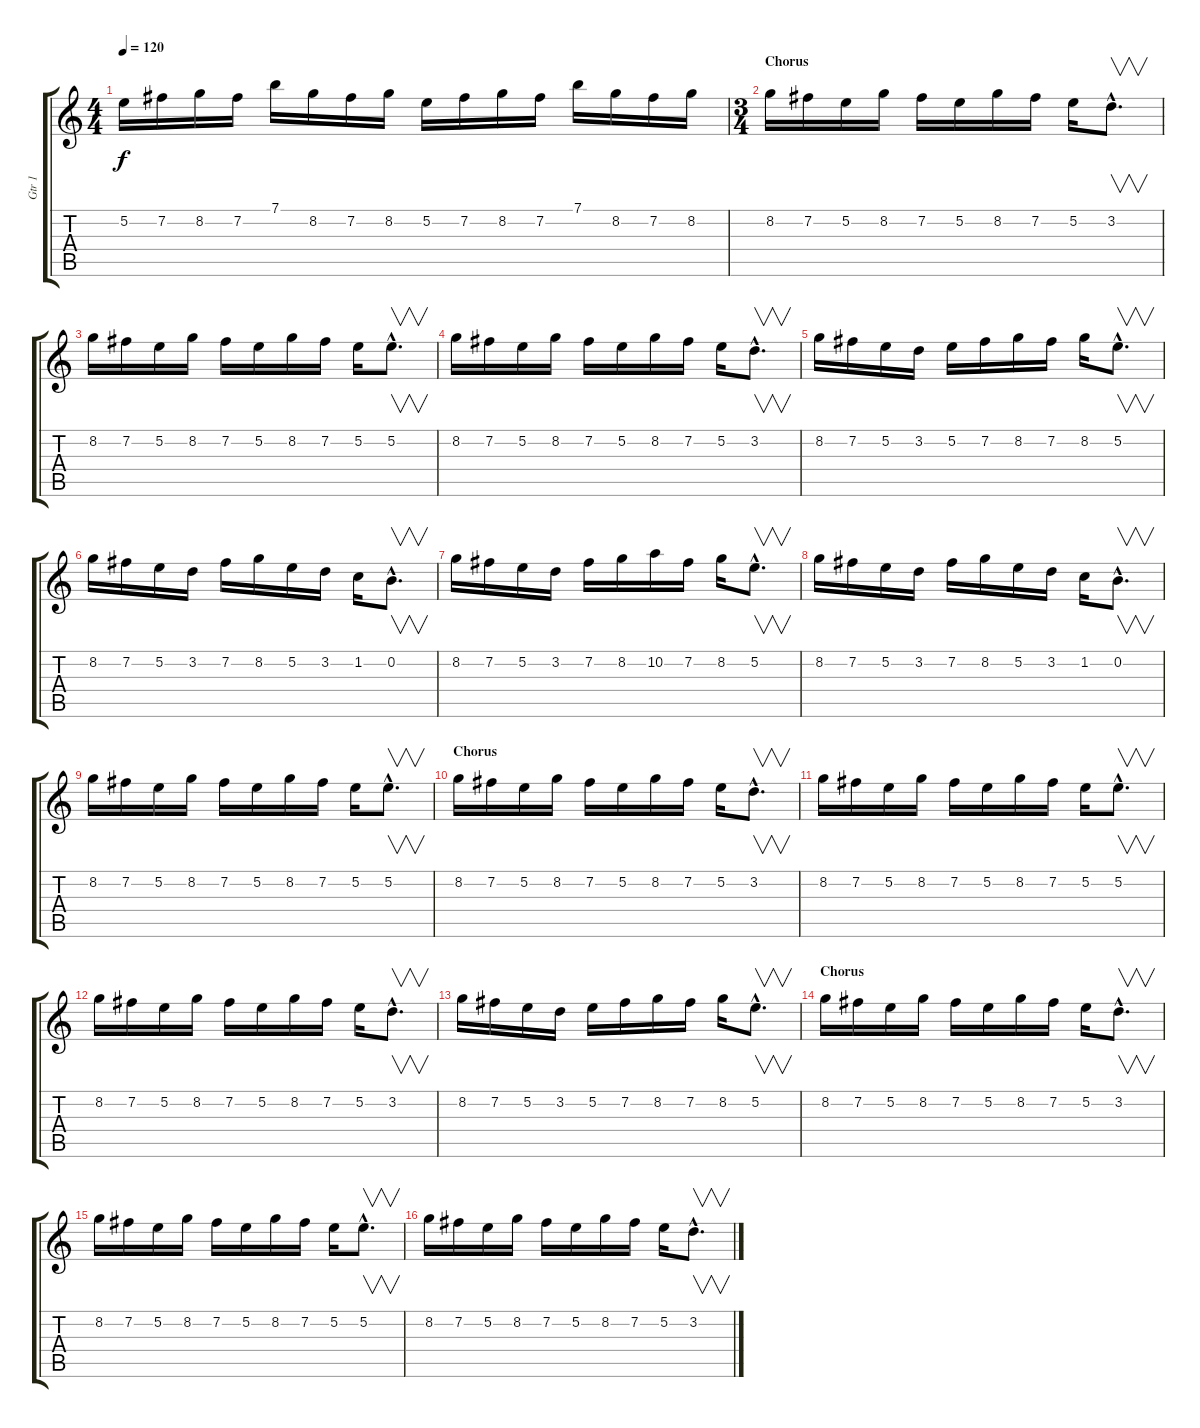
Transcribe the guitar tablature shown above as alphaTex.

\track ("Gtr 1" "Gtr 1") {instrument distortionguitar}
\staff {score tabs}
\tuning (E4 B3 G3 D3 A2 E2) {hide}
\ts (4 4)
\tempo 120
\clef g2
\ks c
5.2.16{dy f} 7.2.16 8.2.16 7.2.16 7.1.16 8.2.16 7.2.16 8.2.16 5.2.16 7.2.16 8.2.16 7.2.16 7.1.16 8.2.16 7.2.16 8.2.16 |
\ts (3 4)
\section ("" "Chorus")
8.2.16 7.2.16 5.2.16 8.2.16 7.2.16 5.2.16 8.2.16 7.2.16 5.2.16 3.2{hac}.8{v d} |
8.2.16 7.2.16 5.2.16 8.2.16 7.2.16 5.2.16 8.2.16 7.2.16 5.2.16 5.2{hac}.8{v d} |
8.2.16 7.2.16 5.2.16 8.2.16 7.2.16 5.2.16 8.2.16 7.2.16 5.2.16 3.2{hac}.8{v d} |
8.2.16 7.2.16 5.2.16 3.2.16 5.2.16 7.2.16 8.2.16 7.2.16 8.2.16 5.2{hac}.8{v d} |
8.2.16 7.2.16 5.2.16 3.2.16 7.2.16 8.2.16 5.2.16 3.2.16 1.2.16 0.2{hac}.8{v d} |
8.2.16 7.2.16 5.2.16 3.2.16 7.2.16 8.2.16 10.2.16 7.2.16 8.2.16 5.2{hac}.8{v d} |
8.2.16 7.2.16 5.2.16 3.2.16 7.2.16 8.2.16 5.2.16 3.2.16 1.2.16 0.2{hac}.8{v d} |
8.2.16 7.2.16 5.2.16 8.2.16 7.2.16 5.2.16 8.2.16 7.2.16 5.2.16 5.2{hac}.8{v d} |
\section ("" "Chorus")
8.2.16 7.2.16 5.2.16 8.2.16 7.2.16 5.2.16 8.2.16 7.2.16 5.2.16 3.2{hac}.8{v d} |
8.2.16 7.2.16 5.2.16 8.2.16 7.2.16 5.2.16 8.2.16 7.2.16 5.2.16 5.2{hac}.8{v d} |
8.2.16 7.2.16 5.2.16 8.2.16 7.2.16 5.2.16 8.2.16 7.2.16 5.2.16 3.2{hac}.8{v d} |
8.2.16 7.2.16 5.2.16 3.2.16 5.2.16 7.2.16 8.2.16 7.2.16 8.2.16 5.2{hac}.8{v d} |
\section ("" "Chorus")
8.2.16 7.2.16 5.2.16 8.2.16 7.2.16 5.2.16 8.2.16 7.2.16 5.2.16 3.2{hac}.8{v d} |
8.2.16 7.2.16 5.2.16 8.2.16 7.2.16 5.2.16 8.2.16 7.2.16 5.2.16 5.2{hac}.8{v d} |
8.2.16 7.2.16 5.2.16 8.2.16 7.2.16 5.2.16 8.2.16 7.2.16 5.2.16 3.2{hac}.8{v d}
